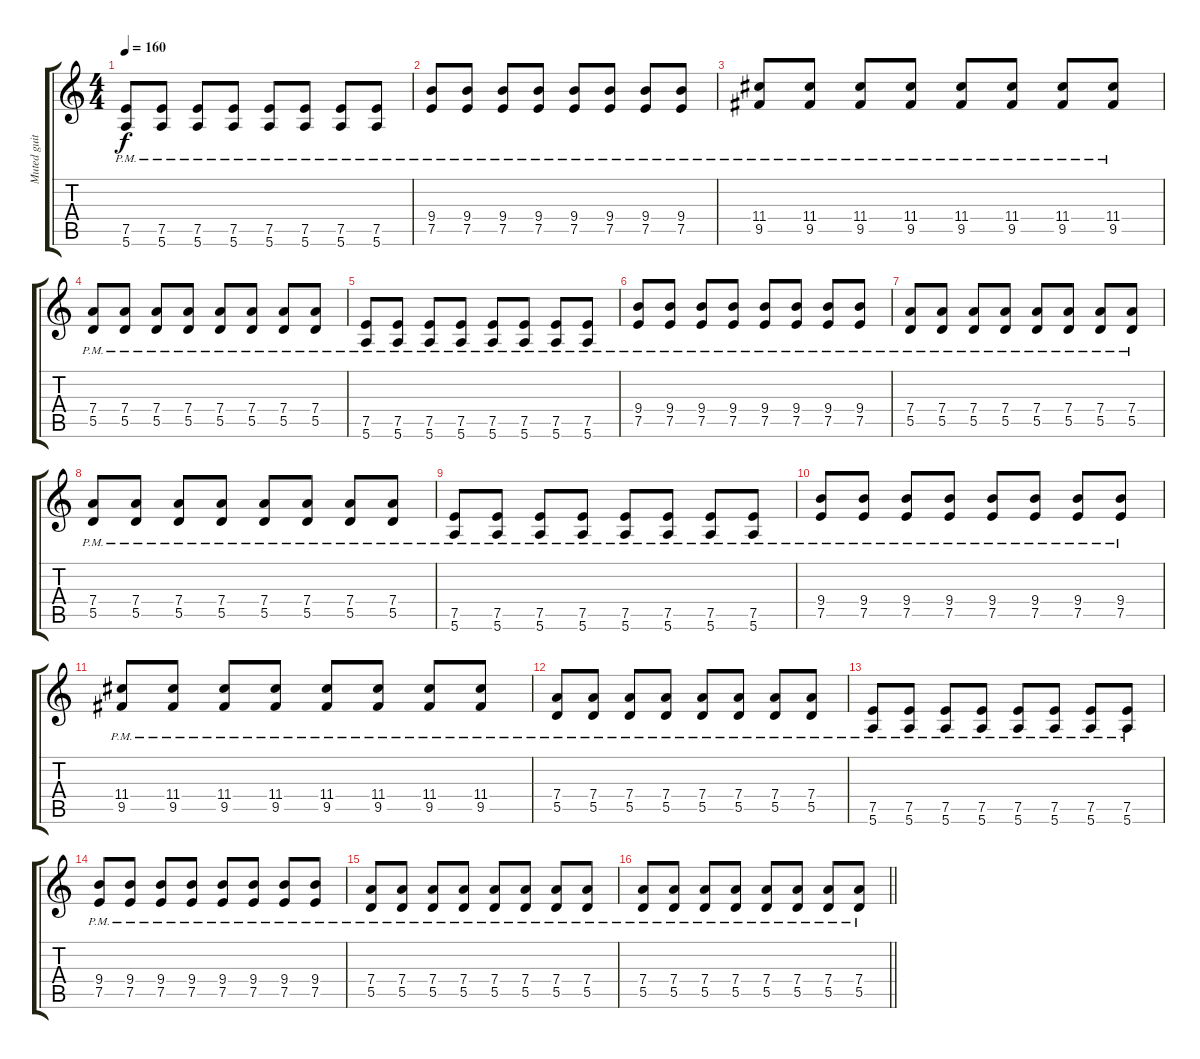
\track ("Muted guitar" "Muted guit") {instrument overdrivenguitar}
\staff {score tabs}
\tuning (E4 B3 G3 D3 A2 E2) {hide}
\ts (4 4)
\tempo 160
\clef g2
\ks c
(7.5{pm} 5.6{pm}).8{dy f} (7.5{pm} 5.6{pm}).8 (7.5{pm} 5.6{pm}).8 (7.5{pm} 5.6{pm}).8 (7.5{pm} 5.6{pm}).8 (7.5{pm} 5.6{pm}).8 (7.5{pm} 5.6{pm}).8 (7.5{pm} 5.6{pm}).8 |
(9.4{pm} 7.5{pm}).8 (9.4{pm} 7.5{pm}).8 (9.4{pm} 7.5{pm}).8 (9.4{pm} 7.5{pm}).8 (9.4{pm} 7.5{pm}).8 (9.4{pm} 7.5{pm}).8 (9.4{pm} 7.5{pm}).8 (9.4{pm} 7.5{pm}).8 |
(11.4{pm} 9.5{pm}).8 (11.4{pm} 9.5{pm}).8 (11.4{pm} 9.5{pm}).8 (11.4{pm} 9.5{pm}).8 (11.4{pm} 9.5{pm}).8 (11.4{pm} 9.5{pm}).8 (11.4{pm} 9.5{pm}).8 (11.4{pm} 9.5{pm}).8 |
(7.4{pm} 5.5{pm}).8 (7.4{pm} 5.5{pm}).8 (7.4{pm} 5.5{pm}).8 (7.4{pm} 5.5{pm}).8 (7.4{pm} 5.5{pm}).8 (7.4{pm} 5.5{pm}).8 (7.4{pm} 5.5{pm}).8 (7.4{pm} 5.5{pm}).8 |
(7.5{pm} 5.6{pm}).8 (7.5{pm} 5.6{pm}).8 (7.5{pm} 5.6{pm}).8 (7.5{pm} 5.6{pm}).8 (7.5{pm} 5.6{pm}).8 (7.5{pm} 5.6{pm}).8 (7.5{pm} 5.6{pm}).8 (7.5{pm} 5.6{pm}).8 |
(9.4{pm} 7.5{pm}).8 (9.4{pm} 7.5{pm}).8 (9.4{pm} 7.5{pm}).8 (9.4{pm} 7.5{pm}).8 (9.4{pm} 7.5{pm}).8 (9.4{pm} 7.5{pm}).8 (9.4{pm} 7.5{pm}).8 (9.4{pm} 7.5{pm}).8 |
(7.4{pm} 5.5{pm}).8 (7.4{pm} 5.5{pm}).8 (7.4{pm} 5.5{pm}).8 (7.4{pm} 5.5{pm}).8 (7.4{pm} 5.5{pm}).8 (7.4{pm} 5.5{pm}).8 (7.4{pm} 5.5{pm}).8 (7.4{pm} 5.5{pm}).8 |
(7.4{pm} 5.5{pm}).8 (7.4{pm} 5.5{pm}).8 (7.4{pm} 5.5{pm}).8 (7.4{pm} 5.5{pm}).8 (7.4{pm} 5.5{pm}).8 (7.4{pm} 5.5{pm}).8 (7.4{pm} 5.5{pm}).8 (7.4{pm} 5.5{pm}).8 |
(7.5{pm} 5.6{pm}).8 (7.5{pm} 5.6{pm}).8 (7.5{pm} 5.6{pm}).8 (7.5{pm} 5.6{pm}).8 (7.5{pm} 5.6{pm}).8 (7.5{pm} 5.6{pm}).8 (7.5{pm} 5.6{pm}).8 (7.5{pm} 5.6{pm}).8 |
(9.4{pm} 7.5{pm}).8 (9.4{pm} 7.5{pm}).8 (9.4{pm} 7.5{pm}).8 (9.4{pm} 7.5{pm}).8 (9.4{pm} 7.5{pm}).8 (9.4{pm} 7.5{pm}).8 (9.4{pm} 7.5{pm}).8 (9.4{pm} 7.5{pm}).8 |
(11.4{pm} 9.5{pm}).8 (11.4{pm} 9.5{pm}).8 (11.4{pm} 9.5{pm}).8 (11.4{pm} 9.5{pm}).8 (11.4{pm} 9.5{pm}).8 (11.4{pm} 9.5{pm}).8 (11.4{pm} 9.5{pm}).8 (11.4{pm} 9.5{pm}).8 |
(7.4{pm} 5.5{pm}).8 (7.4{pm} 5.5{pm}).8 (7.4{pm} 5.5{pm}).8 (7.4{pm} 5.5{pm}).8 (7.4{pm} 5.5{pm}).8 (7.4{pm} 5.5{pm}).8 (7.4{pm} 5.5{pm}).8 (7.4{pm} 5.5{pm}).8 |
(7.5{pm} 5.6{pm}).8 (7.5{pm} 5.6{pm}).8 (7.5{pm} 5.6{pm}).8 (7.5{pm} 5.6{pm}).8 (7.5{pm} 5.6{pm}).8 (7.5{pm} 5.6{pm}).8 (7.5{pm} 5.6{pm}).8 (7.5{pm} 5.6{pm}).8 |
(9.4{pm} 7.5{pm}).8 (9.4{pm} 7.5{pm}).8 (9.4{pm} 7.5{pm}).8 (9.4{pm} 7.5{pm}).8 (9.4{pm} 7.5{pm}).8 (9.4{pm} 7.5{pm}).8 (9.4{pm} 7.5{pm}).8 (9.4{pm} 7.5{pm}).8 |
(7.4{pm} 5.5{pm}).8 (7.4{pm} 5.5{pm}).8 (7.4{pm} 5.5{pm}).8 (7.4{pm} 5.5{pm}).8 (7.4{pm} 5.5{pm}).8 (7.4{pm} 5.5{pm}).8 (7.4{pm} 5.5{pm}).8 (7.4{pm} 5.5{pm}).8 |
\barLineRight lightlight
(7.4{pm} 5.5{pm}).8 (7.4{pm} 5.5{pm}).8 (7.4{pm} 5.5{pm}).8 (7.4{pm} 5.5{pm}).8 (7.4{pm} 5.5{pm}).8 (7.4{pm} 5.5{pm}).8 (7.4{pm} 5.5{pm}).8 (7.4{pm} 5.5{pm}).8
